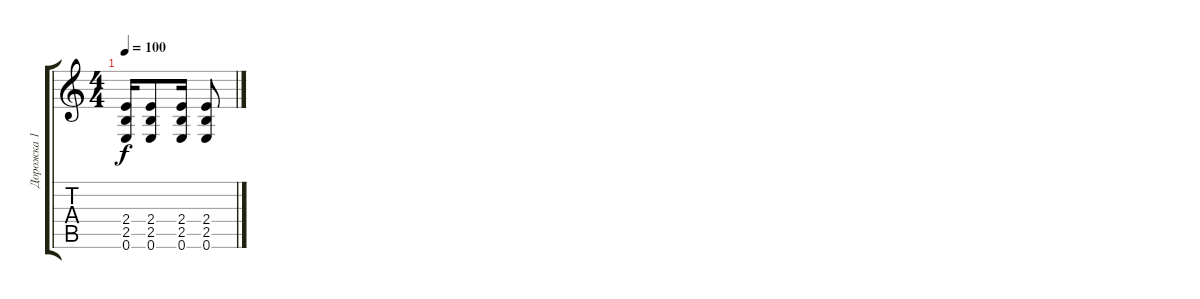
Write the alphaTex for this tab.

\track ("Дорожка 1" "Дорожка 1") {instrument acousticguitarnylon}
\staff {score tabs}
\tuning (E4 B3 G3 D3 A2 E2) {hide}
\ts (4 4)
\tempo 100
\clef g2
\ks c
(2.4 2.5 0.6).16{dy f} (2.4 2.5 0.6).8 (2.4 2.5 0.6).16 (2.4 2.5 0.6).8
